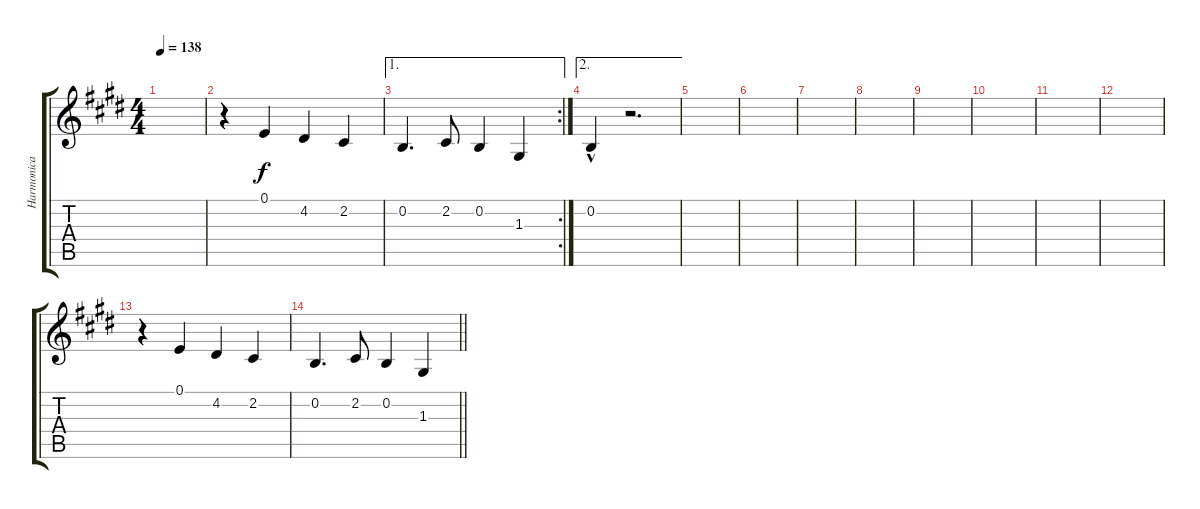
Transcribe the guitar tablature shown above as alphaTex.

\track ("Harmonica" "Harmonica") {instrument harmonica}
\staff {score tabs}
\tuning (E4 B3 G3 D3 A2 E2) {hide}
\ts (4 4)
\tempo 138
\clef g2
\ks e
|
r.4 0.1.4 4.2.4 2.2.4 |
\ae 1
\rc 2
0.2.4{d} 2.2.8 0.2.4 1.3.4 |
\ae 2
0.2{hac}.4 r.2{d} |
|
|
|
|
|
|
|
|
r.4 0.1.4 4.2.4 2.2.4 |
\barLineRight lightlight
0.2.4{d} 2.2.8 0.2.4 1.3.4
